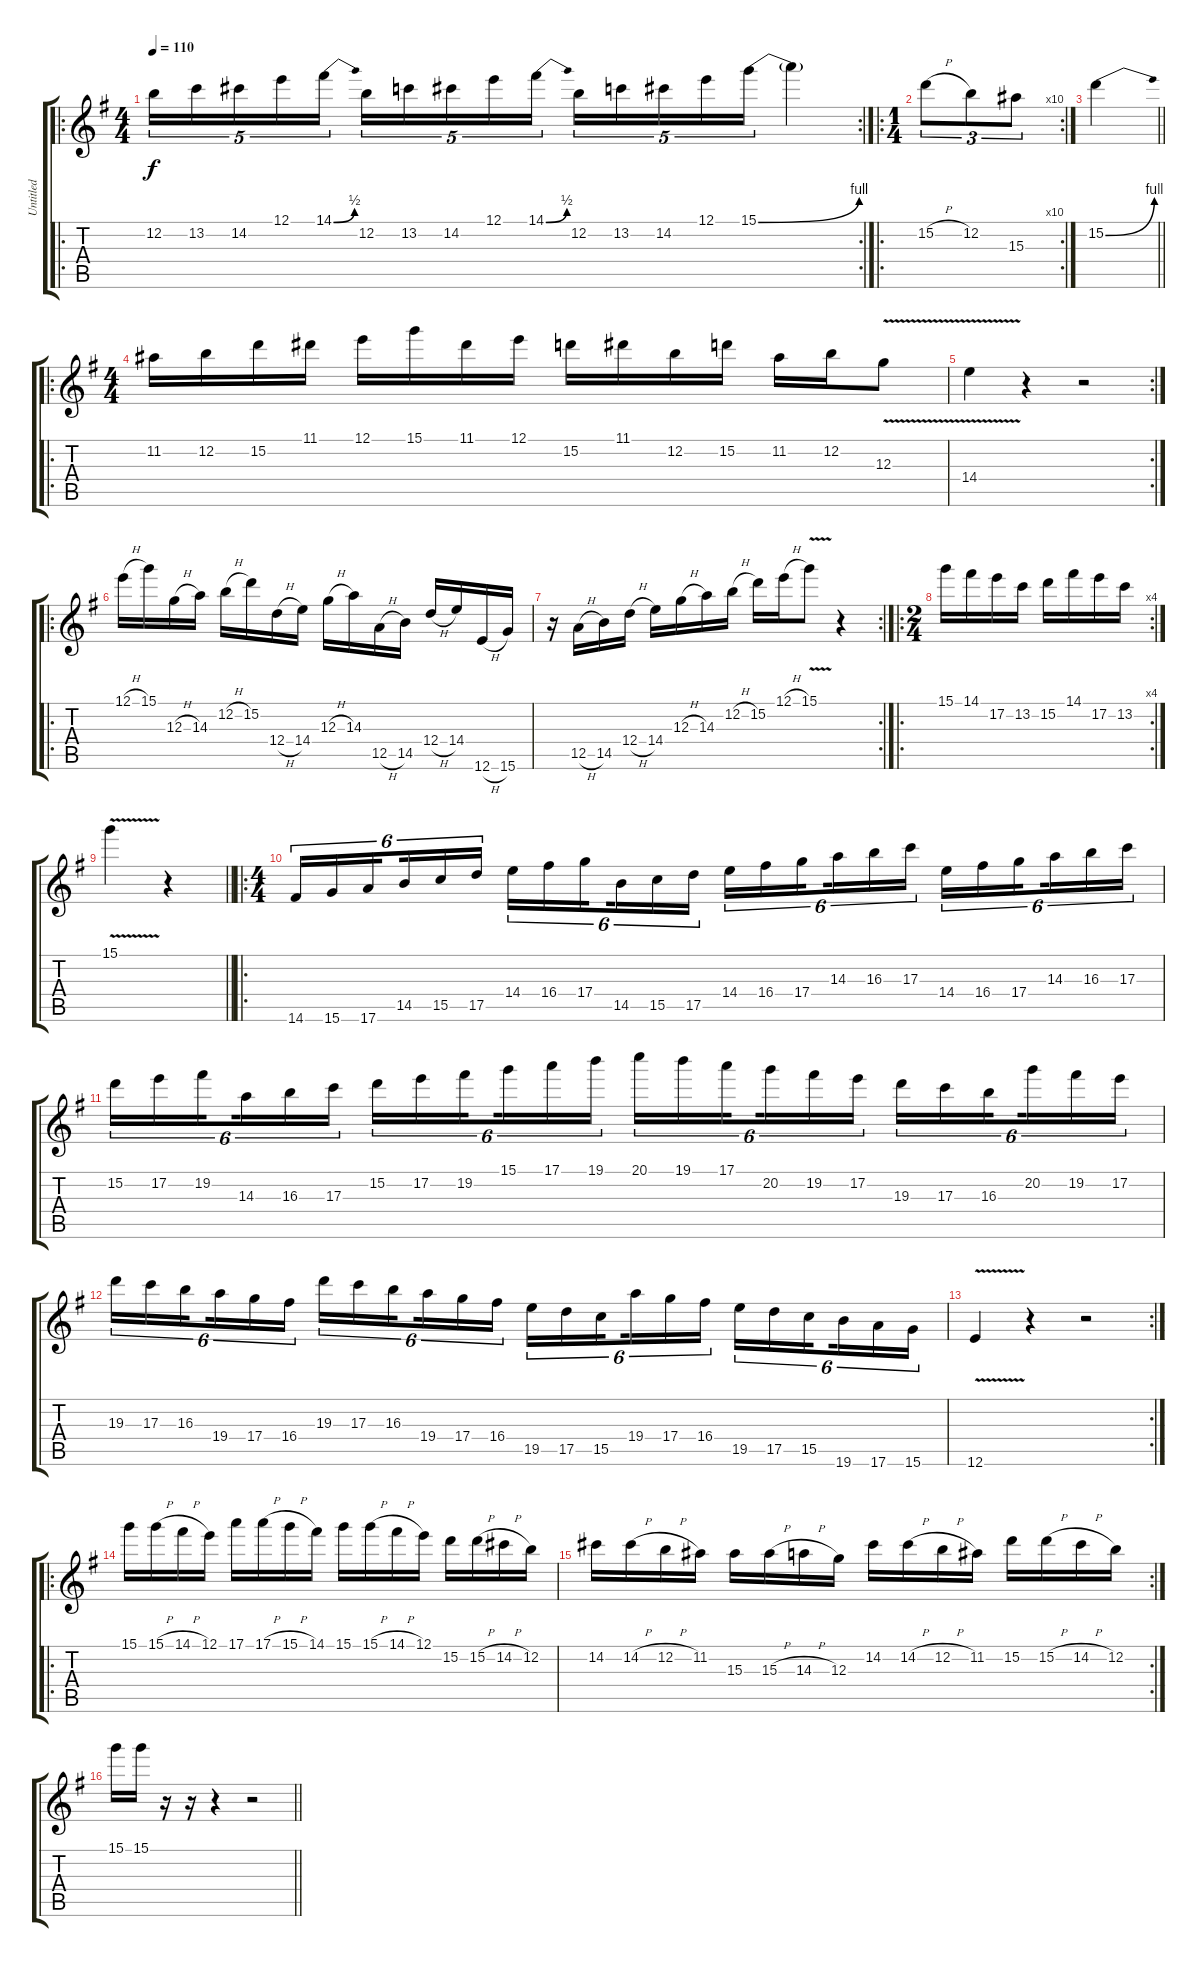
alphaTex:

\track ("Untitled" "Untitled") {instrument acousticguitarnylon}
\staff {score tabs}
\tuning (E4 B3 G3 D3 A2 E2) {hide}
\ro
\rc 2
\ts (4 4)
\tempo 110
\clef g2
\ks g
12.2.16{tu (5 4) dy f} 13.2.16{tu (5 4)} 14.2.16{tu (5 4)} 12.1.16{tu (5 4)} 14.1{be (bend 0 0 60 2)}.16{tu (5 4)} 12.2.16{tu (5 4)} 13.2.16{tu (5 4)} 14.2.16{tu (5 4)} 12.1.16{tu (5 4)} 14.1{be (bend 0 0 60 2)}.16{tu (5 4)} 12.2.16{tu (5 4)} 13.2.16{tu (5 4)} 14.2.16{tu (5 4)} 12.1.16{tu (5 4)} 15.1{be (bend 0 0 60 4)}.16{tu (5 4)} 15.1{t}.4 |
\ro
\rc 10
\ts (1 4)
15.2{h}.8{tu (3 2)} 12.2.8{tu (3 2)} 15.3.8{tu (3 2)} |
\barLineRight lightlight
15.2{be (bend 0 0 60 4)}.4 |
\ro
\ts (4 4)
11.2.16 12.2.16 15.2.16 11.1.16 12.1.16 15.1.16 11.1.16 12.1.16 15.2.16 11.1.16 12.2.16 15.2.16 11.2.16 12.2.16 12.3{v}.8 |
\rc 2
14.4{v}.4 r.4 r.2 |
\ro
12.1{h}.16 15.1.16 12.3{h}.16 14.3.16 12.2{h}.16 15.2.16 12.4{h}.16 14.4.16 12.3{h}.16 14.3.16 12.5{h}.16 14.5.16 12.4{h}.16 14.4.16 12.6{h}.16 15.6.16 |
\rc 2
r.16 12.5{h}.16 14.5.16 12.4{h}.16 14.4.16 12.3{h}.16 14.3.16 12.2{h}.16 15.2.16 12.1{h}.16 15.1{v}.8 r.4 |
\ro
\rc 4
\ts (2 4)
15.1.16 14.1.16 17.2.16 13.2.16 15.2.16 14.1.16 17.2.16 13.2.16 |
\barLineRight lightlight
15.1{v}.4 r.4 |
\ro
\ts (4 4)
14.6.16{tu (6 4)} 15.6.16{tu (6 4)} 17.6.16{tu (6 4) beam splitsecondary} 14.5.16{tu (6 4)} 15.5.16{tu (6 4)} 17.5.16{tu (6 4)} 14.4.16{tu (6 4)} 16.4.16{tu (6 4)} 17.4.16{tu (6 4) beam splitsecondary} 14.5.16{tu (6 4)} 15.5.16{tu (6 4)} 17.5.16{tu (6 4)} 14.4.16{tu (6 4)} 16.4.16{tu (6 4)} 17.4.16{tu (6 4) beam splitsecondary} 14.3.16{tu (6 4)} 16.3.16{tu (6 4)} 17.3.16{tu (6 4)} 14.4.16{tu (6 4)} 16.4.16{tu (6 4)} 17.4.16{tu (6 4) beam splitsecondary} 14.3.16{tu (6 4)} 16.3.16{tu (6 4)} 17.3.16{tu (6 4)} |
15.2.16{tu (6 4)} 17.2.16{tu (6 4)} 19.2.16{tu (6 4) beam splitsecondary} 14.3.16{tu (6 4)} 16.3.16{tu (6 4)} 17.3.16{tu (6 4)} 15.2.16{tu (6 4)} 17.2.16{tu (6 4)} 19.2.16{tu (6 4) beam splitsecondary} 15.1.16{tu (6 4)} 17.1.16{tu (6 4)} 19.1.16{tu (6 4)} 20.1.16{tu (6 4)} 19.1.16{tu (6 4)} 17.1.16{tu (6 4) beam splitsecondary} 20.2.16{tu (6 4)} 19.2.16{tu (6 4)} 17.2.16{tu (6 4)} 19.3.16{tu (6 4)} 17.3.16{tu (6 4)} 16.3.16{tu (6 4) beam splitsecondary} 20.2.16{tu (6 4)} 19.2.16{tu (6 4)} 17.2.16{tu (6 4)} |
19.3.16{tu (6 4)} 17.3.16{tu (6 4)} 16.3.16{tu (6 4) beam splitsecondary} 19.4.16{tu (6 4)} 17.4.16{tu (6 4)} 16.4.16{tu (6 4)} 19.3.16{tu (6 4)} 17.3.16{tu (6 4)} 16.3.16{tu (6 4) beam splitsecondary} 19.4.16{tu (6 4)} 17.4.16{tu (6 4)} 16.4.16{tu (6 4)} 19.5.16{tu (6 4)} 17.5.16{tu (6 4)} 15.5.16{tu (6 4) beam splitsecondary} 19.4.16{tu (6 4)} 17.4.16{tu (6 4)} 16.4.16{tu (6 4)} 19.5.16{tu (6 4)} 17.5.16{tu (6 4)} 15.5.16{tu (6 4) beam splitsecondary} 19.6.16{tu (6 4)} 17.6.16{tu (6 4)} 15.6.16{tu (6 4)} |
\rc 2
12.6{v}.4 r.4 r.2 |
\ro
15.1.16 15.1{h}.16 14.1{h}.16 12.1.16 17.1.16 17.1{h}.16 15.1{h}.16 14.1.16 15.1.16 15.1{h}.16 14.1{h}.16 12.1.16 15.2.16 15.2{h}.16 14.2{h}.16 12.2.16 |
\rc 2
14.2.16 14.2{h}.16 12.2{h}.16 11.2.16 15.3.16 15.3{h}.16 14.3{h}.16 12.3.16 14.2.16 14.2{h}.16 12.2{h}.16 11.2.16 15.2.16 15.2{h}.16 14.2{h}.16 12.2.16 |
\barLineRight lightlight
15.1.16 15.1.16 r.16 r.16 r.4 r.2
